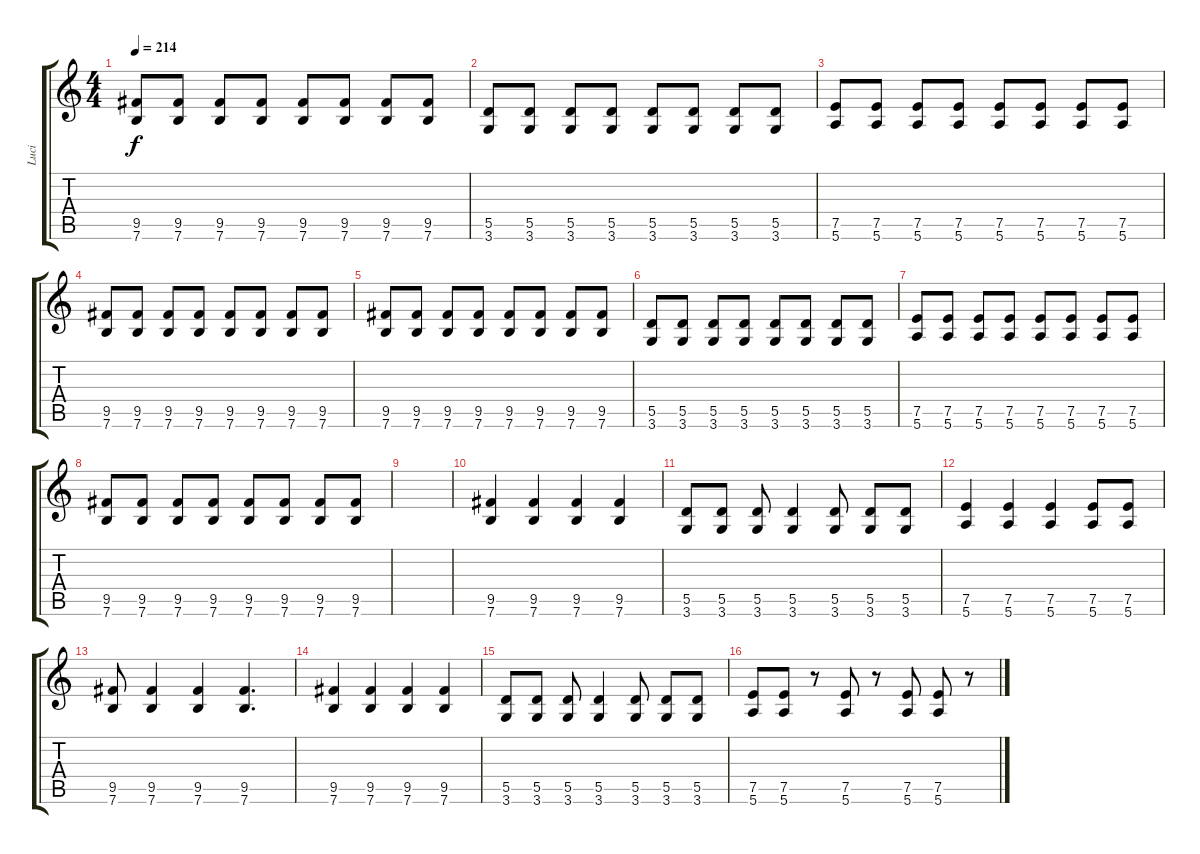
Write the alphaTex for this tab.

\track ("Luci" "Luci") {instrument distortionguitar}
\staff {score tabs}
\tuning (E4 B3 G3 D3 A2 E2) {hide}
\ts (4 4)
\tempo 214
\clef g2
\ks c
(9.5 7.6).8{dy f} (9.5 7.6).8 (9.5 7.6).8 (9.5 7.6).8 (9.5 7.6).8 (9.5 7.6).8 (9.5 7.6).8 (9.5 7.6).8 |
(5.5 3.6).8 (5.5 3.6).8 (5.5 3.6).8 (5.5 3.6).8 (5.5 3.6).8 (5.5 3.6).8 (5.5 3.6).8 (5.5 3.6).8 |
(7.5 5.6).8 (7.5 5.6).8 (7.5 5.6).8 (7.5 5.6).8 (7.5 5.6).8 (7.5 5.6).8 (7.5 5.6).8 (7.5 5.6).8 |
(9.5 7.6).8 (9.5 7.6).8 (9.5 7.6).8 (9.5 7.6).8 (9.5 7.6).8 (9.5 7.6).8 (9.5 7.6).8 (9.5 7.6).8 |
(9.5 7.6).8 (9.5 7.6).8 (9.5 7.6).8 (9.5 7.6).8 (9.5 7.6).8 (9.5 7.6).8 (9.5 7.6).8 (9.5 7.6).8 |
(5.5 3.6).8 (5.5 3.6).8 (5.5 3.6).8 (5.5 3.6).8 (5.5 3.6).8 (5.5 3.6).8 (5.5 3.6).8 (5.5 3.6).8 |
(7.5 5.6).8 (7.5 5.6).8 (7.5 5.6).8 (7.5 5.6).8 (7.5 5.6).8 (7.5 5.6).8 (7.5 5.6).8 (7.5 5.6).8 |
(9.5 7.6).8 (9.5 7.6).8 (9.5 7.6).8 (9.5 7.6).8 (9.5 7.6).8 (9.5 7.6).8 (9.5 7.6).8 (9.5 7.6).8 |
|
(9.5 7.6).4 (9.5 7.6).4 (9.5 7.6).4 (9.5 7.6).4 |
(5.5 3.6).8 (5.5 3.6).8 (5.5 3.6).8 (5.5 3.6).4 (5.5 3.6).8 (5.5 3.6).8 (5.5 3.6).8 |
(7.5 5.6).4 (7.5 5.6).4 (7.5 5.6).4 (7.5 5.6).8 (7.5 5.6).8 |
(9.5 7.6).8 (9.5 7.6).4 (9.5 7.6).4 (9.5 7.6).4{d} |
(9.5 7.6).4 (9.5 7.6).4 (9.5 7.6).4 (9.5 7.6).4 |
(5.5 3.6).8 (5.5 3.6).8 (5.5 3.6).8 (5.5 3.6).4 (5.5 3.6).8 (5.5 3.6).8 (5.5 3.6).8 |
(7.5 5.6).8 (7.5 5.6).8 r.8 (7.5 5.6).8 r.8 (7.5 5.6).8 (7.5 5.6).8 r.8
